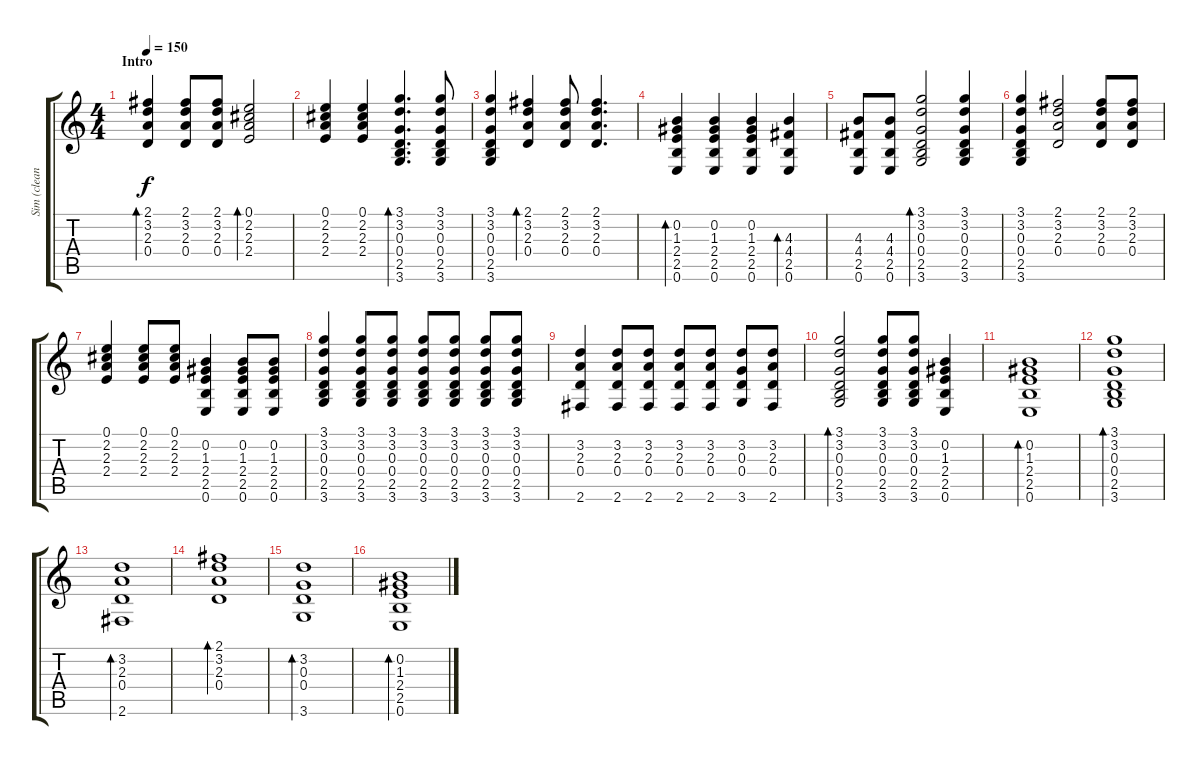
\track ("Sim (clean standard electric guitar)" "Sim (clean") {instrument acousticguitarsteel}
\staff {score tabs}
\tuning (E4 B3 G3 D3 A2 E2) {hide}
\ts (4 4)
\section ("" "Intro")
\tempo 150
\clef g2
\ks c
(2.1 3.2 2.3 0.4).4{bd 60 dy f instrument acousticguitarsteel} (2.1 3.2 2.3 0.4).8 (2.1 3.2 2.3 0.4).8 (0.1 2.2 2.3 2.4).2{bd 60} |
(0.1 2.2 2.3 2.4).4 (0.1 2.2 2.3 2.4).4 (3.1 3.2 0.3 0.4 2.5 3.6).4{d bd 60} (3.1 3.2 0.3 0.4 2.5 3.6).8 |
(3.1 3.2 0.3 0.4 2.5 3.6).4 (2.1 3.2 2.3 0.4).4{bd 60} (2.1 3.2 2.3 0.4).8 (2.1 3.2 2.3 0.4).4{d} |
(0.2 1.3 2.4 2.5 0.6).4{bd 60} (0.2 1.3 2.4 2.5 0.6).4 (0.2 1.3 2.4 2.5 0.6).4 (4.3 4.4 2.5 0.6).4{bd 60} |
(4.3 4.4 2.5 0.6).8 (4.3 4.4 2.5 0.6).8 (3.1 3.2 0.3 0.4 2.5 3.6).2{bd 60} (3.1 3.2 0.3 0.4 2.5 3.6).4 |
(3.1 3.2 0.3 0.4 2.5 3.6).4 (2.1 3.2 2.3 0.4).2 (2.1 3.2 2.3 0.4).8 (2.1 3.2 2.3 0.4).8 |
(0.1 2.2 2.3 2.4).4 (0.1 2.2 2.3 2.4).8 (0.1 2.2 2.3 2.4).8 (0.2 1.3 2.4 2.5 0.6).4 (0.2 1.3 2.4 2.5 0.6).8 (0.2 1.3 2.4 2.5 0.6).8 |
(3.1 3.2 0.3 0.4 2.5 3.6).4 (3.1 3.2 0.3 0.4 2.5 3.6).8 (3.1 3.2 0.3 0.4 2.5 3.6).8 (3.1 3.2 0.3 0.4 2.5 3.6).8 (3.1 3.2 0.3 0.4 2.5 3.6).8 (3.1 3.2 0.3 0.4 2.5 3.6).8 (3.1 3.2 0.3 0.4 2.5 3.6).8 |
(3.2 2.3 0.4 2.6).4 (3.2 2.3 0.4 2.6).8 (3.2 2.3 0.4 2.6).8 (3.2 2.3 0.4 2.6).8 (3.2 2.3 0.4 2.6).8 (3.2 0.3 0.4 3.6).8 (3.2 2.3 0.4 2.6).8 |
(3.1 3.2 0.3 0.4 2.5 3.6).2{bd 60} (3.1 3.2 0.3 0.4 2.5 3.6).8 (3.1 3.2 0.3 0.4 2.5 3.6).8 (0.2 1.3 2.4 2.5 0.6).4 |
(0.2 1.3 2.4 2.5 0.6).1{bd 60} |
(3.1 3.2 0.3 0.4 2.5 3.6).1{bd 60} |
(3.2 2.3 0.4 2.6).1{bd 60} |
(2.1 3.2 2.3 0.4).1{bd 60} |
(3.2 0.3 0.4 3.6).1{bd 60} |
(0.2 1.3 2.4 2.5 0.6).1{bd 60}
